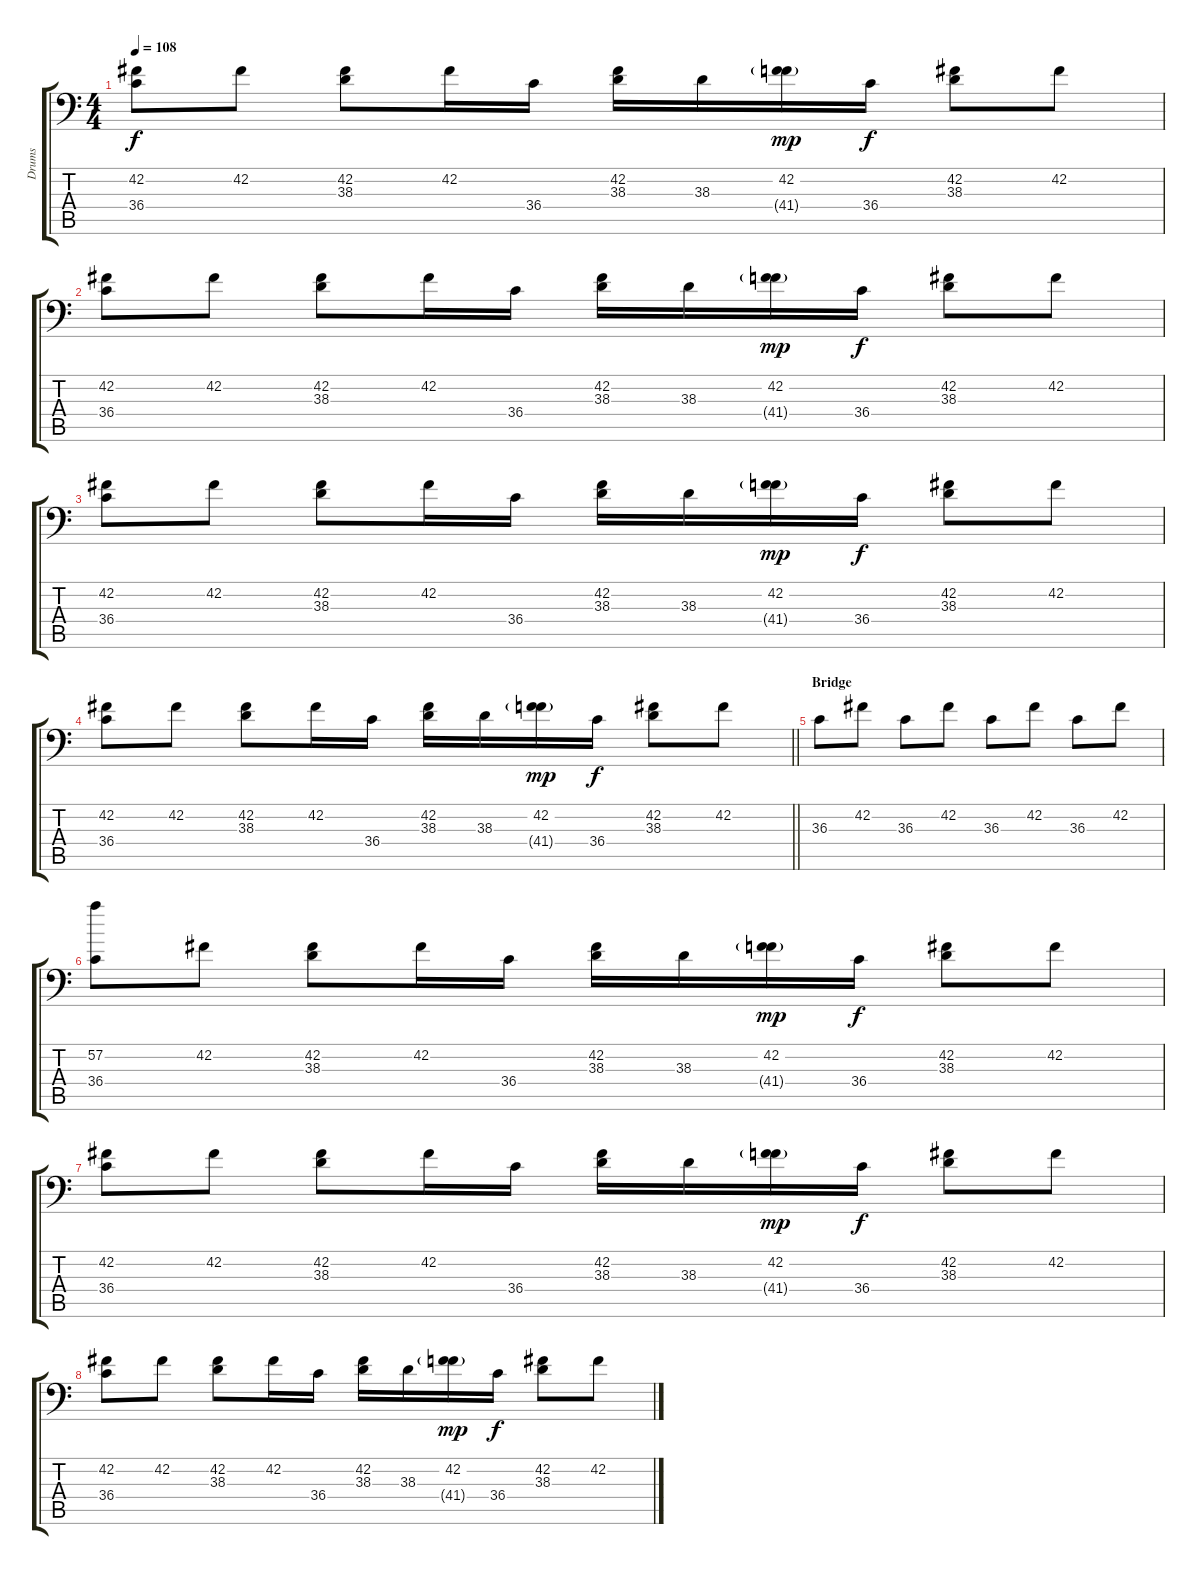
\track ("Drums" "Drums") {instrument acousticgrandpiano}
\staff {score tabs}
\tuning (C-1 C-1 C-1 C-1 C-1 C-1) {hide}
\ts (4 4)
\tempo 108
\clef f4
\ks c
(42.2 36.4).8{dy f} 42.2.8 (42.2 38.3).8 42.2.16 36.4.16 (42.2 38.3).16 38.3.16 (42.2 41.4{g}).16{dy mp} 36.4.16{dy f} (42.2 38.3).8 42.2.8 |
(42.2 36.4).8 42.2.8 (42.2 38.3).8 42.2.16 36.4.16 (42.2 38.3).16 38.3.16 (42.2 41.4{g}).16{dy mp} 36.4.16{dy f} (42.2 38.3).8 42.2.8 |
(42.2 36.4).8 42.2.8 (42.2 38.3).8 42.2.16 36.4.16 (42.2 38.3).16 38.3.16 (42.2 41.4{g}).16{dy mp} 36.4.16{dy f} (42.2 38.3).8 42.2.8 |
\barLineRight lightlight
(42.2 36.4).8 42.2.8 (42.2 38.3).8 42.2.16 36.4.16 (42.2 38.3).16 38.3.16 (42.2 41.4{g}).16{dy mp} 36.4.16{dy f} (42.2 38.3).8 42.2.8 |
\section ("" "Bridge")
36.3.8 42.2.8 36.3.8 42.2.8 36.3.8 42.2.8 36.3.8 42.2.8 |
(57.2 36.4).8 42.2.8 (42.2 38.3).8 42.2.16 36.4.16 (42.2 38.3).16 38.3.16 (42.2 41.4{g}).16{dy mp} 36.4.16{dy f} (42.2 38.3).8 42.2.8 |
(42.2 36.4).8 42.2.8 (42.2 38.3).8 42.2.16 36.4.16 (42.2 38.3).16 38.3.16 (42.2 41.4{g}).16{dy mp} 36.4.16{dy f} (42.2 38.3).8 42.2.8 |
(42.2 36.4).8 42.2.8 (42.2 38.3).8 42.2.16 36.4.16 (42.2 38.3).16 38.3.16 (42.2 41.4{g}).16{dy mp} 36.4.16{dy f} (42.2 38.3).8 42.2.8
